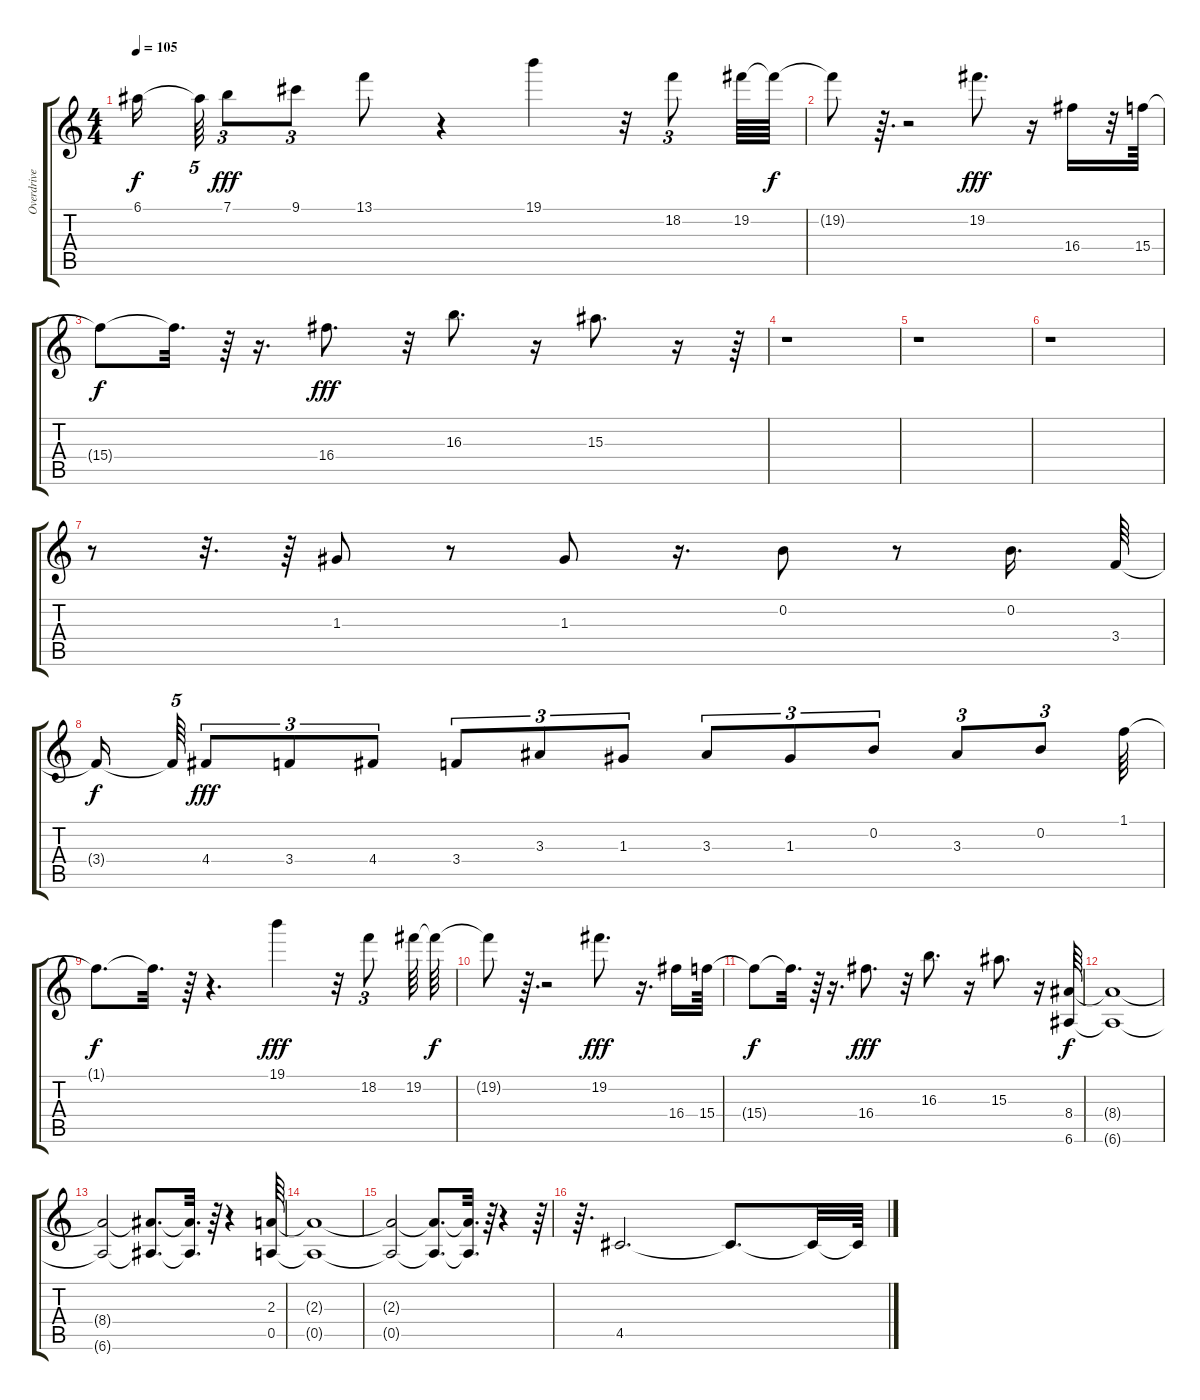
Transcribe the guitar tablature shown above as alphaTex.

\track ("Overdrive Guitar" "Overdrive ") {instrument overdrivenguitar}
\staff {score tabs}
\tuning (E4 B3 G3 D3 A2 E2) {hide}
\ts (4 4)
\tempo 105
\clef g2
\ks c
6.1{t}.16{dy f} 6.1{t}.64{tu (5 4)} 7.1.8{tu (3 2) dy fff} 9.1.8{tu (3 2)} 13.1.8 r.4 19.1.4 r.32 18.2.8{tu (3 2)} 19.2.64 19.2{t}.64{dy f} |
19.2{t}.8 r.64{d} r.2 19.2.8{d dy fff} r.16 16.4.16 r.32 15.4.64 |
15.4{t}.8{dy f} 15.4{t}.32{d} r.64 r.16{d} 16.4.8{d dy fff} r.32 16.3.8{d} r.16 15.3.8{d} r.16 r.64 |
r.1 |
r.1 |
r.1 |
r.8 r.32{d} r.64 1.3.8 r.8 1.3.8 r.16{d} 0.2.8 r.8 0.2.16{d} 3.4.64 |
3.4{t}.16{dy f} 3.4{t}.64{tu (5 4)} 4.4.8{tu (3 2) dy fff} 3.4.8{tu (3 2)} 4.4.8{tu (3 2)} 3.4.8{tu (3 2)} 3.3.8{tu (3 2)} 1.3.8{tu (3 2)} 3.3.8{tu (3 2)} 1.3.8{tu (3 2)} 0.2.8{tu (3 2)} 3.3.8{tu (3 2)} 0.2.8{tu (3 2)} 1.1.64 |
1.1{t}.8{d dy f} 1.1{t}.32{d} r.64 r.4{d} 19.1.4{dy fff} r.32 18.2.8{tu (3 2)} 19.2.64 19.2{t}.64{dy f} |
19.2{t}.8 r.64{d} r.2 19.2.8{d dy fff} r.16{d} 16.4.16 15.4.64 |
15.4{t}.8{dy f} 15.4{t}.32{d} r.64 r.16{d} 16.4.8{d dy fff} r.32 16.3.8{d} r.16 15.3.8{d} r.16 (8.4 6.6).64{dy f} |
(8.4{t} 6.6{t}).1 |
(8.4{t} 6.6{t}).2 (8.4{t} 6.6{t}).8{d} (8.4{t} 6.6{t}).32{d} r.64 r.4 (2.3 0.5).64 |
(2.3{t} 0.5{t}).1 |
(2.3{t} 0.5{t}).2 (2.3{t} 0.5{t}).8{d} (2.3{t} 0.5{t}).32{d} r.64 r.4 r.64 |
r.64{d} 4.5.2{d} 4.5{t}.8{d} 4.5{t}.32 4.5{t}.64
